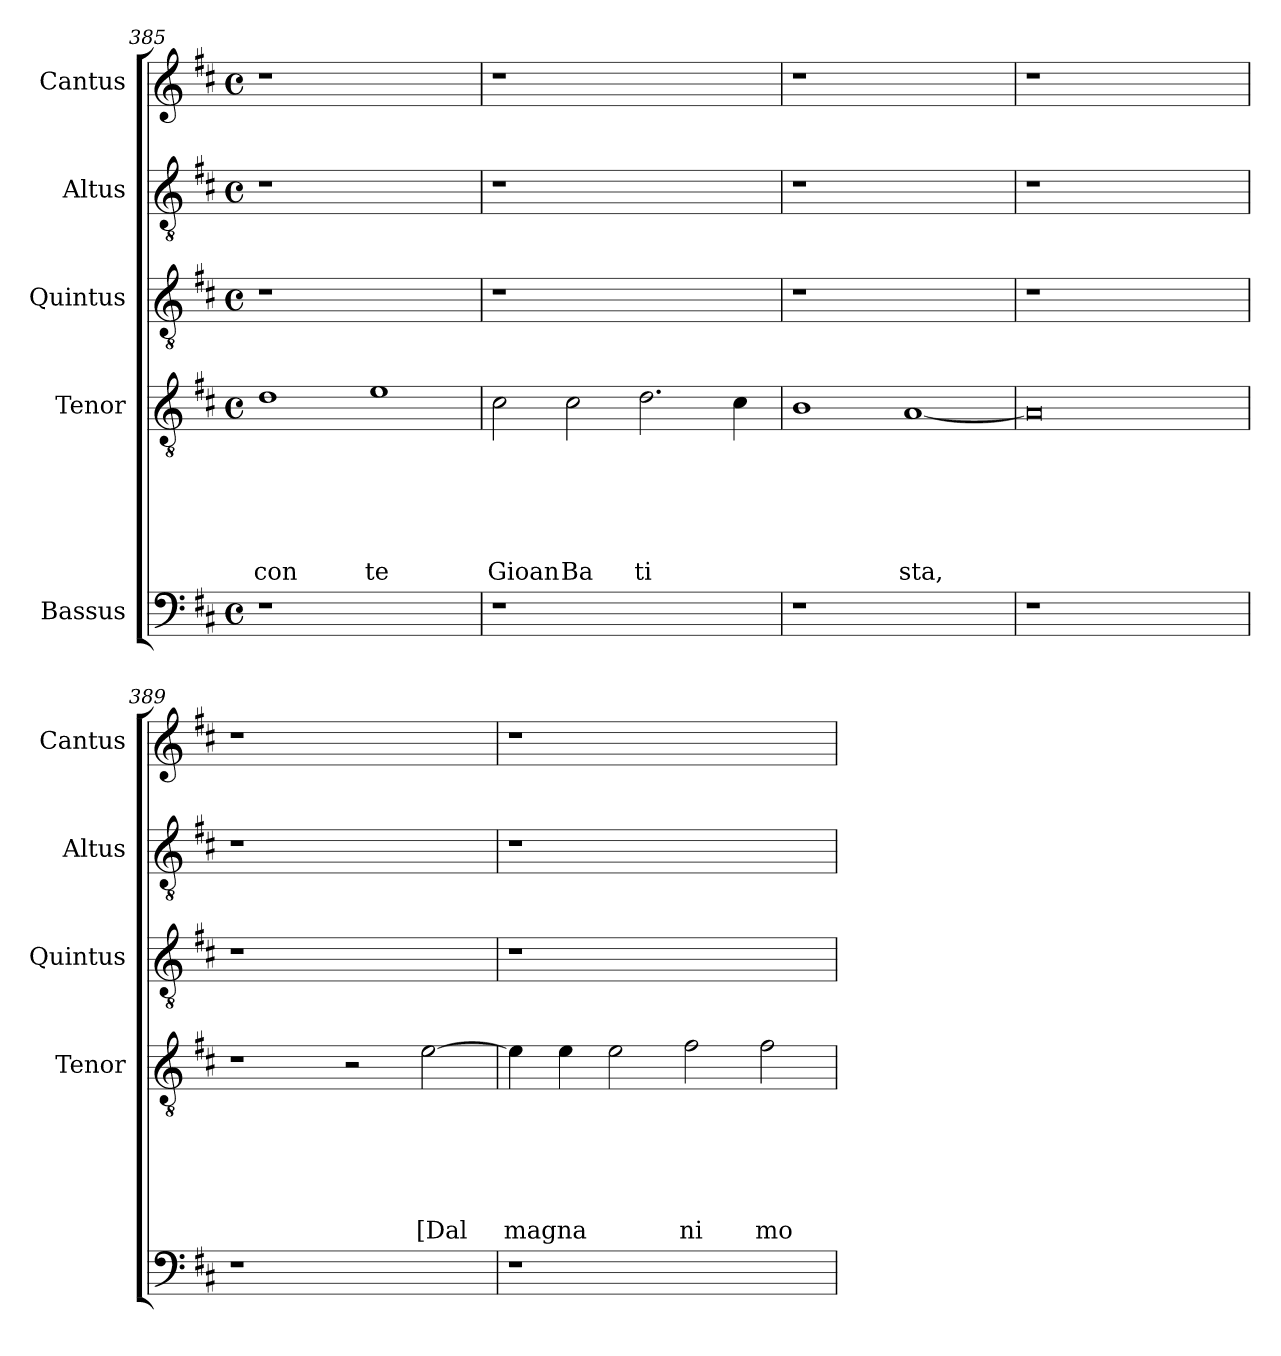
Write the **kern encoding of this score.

**kern	**kern	**text	**text	**text	**text	**text	**text	**kern	**kern	**kern
*part5	*part4	*part4	*part4	*part4	*part4	*part4	*part4	*part3	*part2	*part1
*staff5	*staff4	*staff4	*staff4	*staff4	*staff4	*staff4	*staff4	*staff3	*staff2	*staff1
*I"Bassus	*I"Tenor	*	*	*	*	*	*	*I"Quintus	*I"Altus	*I"Cantus
*	*I'Tenor	*	*	*	*	*	*	*I'Quintus	*I'Altus	*I'Cantus
!!LO:LB:g=z
*clefF4	*clefGv2	*	*	*	*	*	*	*clefGv2	*clefGv2	*clefG2
*k[f#c#]	*k[f#c#]	*	*	*	*	*	*	*k[f#c#]	*k[f#c#]	*k[f#c#]
*D:	*D:	*	*	*	*	*	*	*D:	*D:	*D:
*M4/4	*M4/4	*	*	*	*	*	*	*M4/4	*M4/4	*M4/4
*met(c)	*met(c)	*	*	*	*	*	*	*met(c)	*met(c)	*met(c)
=385	=385	=385	=385	=385	=385	=385	=385	=385	=385	=385
!	!	!	!	!	!	!	!LO:LY:b	!	!	!
1r	1d	.	.	.	.	.	con	1r	1r	1r
!	!	!	!	!	!	!	!LO:LY:b	!	!	!
1ryy	1e	.	.	.	.	.	te	1ryy	1ryy	1ryy
=386	=386	=386	=386	=386	=386	=386	=386	=386	=386	=386
!	!	!	!	!	!	!	!LO:LY:b	!	!	!
1r	2c#\	.	.	.	.	.	Gioan	1r	1r	1r
!	!	!	!	!	!	!	!LO:LY:b	!	!	!
.	2c#\	.	.	.	.	.	Ba	.	.	.
!	!	!	!	!	!	!	!LO:LY:b	!	!	!
1ryy	2.d\	.	.	.	.	.	ti	1ryy	1ryy	1ryy
.	4c#\	.	.	.	.	.	.	.	.	.
=387	=387	=387	=387	=387	=387	=387	=387	=387	=387	=387
1r	1B	.	.	.	.	.	.	1r	1r	1r
!	!	!	!	!	!	!	!LO:LY:b	!	!	!
1ryy	[<1A	.	.	.	.	.	sta,	1ryy	1ryy	1ryy
=388	=388	=388	=388	=388	=388	=388	=388	=388	=388	=388
1r	0A]	.	.	.	.	.	.	1r	1r	1r
1ryy	.	.	.	.	.	.	.	1ryy	1ryy	1ryy
=389	=389	=389	=389	=389	=389	=389	=389	=389	=389	=389
1r	1r	.	.	.	.	.	.	1r	1r	1r
1ryy	2r	.	.	.	.	.	.	1ryy	1ryy	1ryy
!	!	!	!	!	!	!	!LO:LY:b	!	!	!
.	[>2e\	.	.	.	.	.	[Dal	.	.	.
=390	=390	=390	=390	=390	=390	=390	=390	=390	=390	=390
!	!	!	!	!	!	!	!LO:LY:b	!	!	!
1r	4e\]	.	.	.	.	.	magna	1r	1r	1r
.	4e\	.	.	.	.	.	.	.	.	.
.	2e\	.	.	.	.	.	.	.	.	.
!	!	!	!	!	!	!	!LO:LY:b	!	!	!
1ryy	2f#\	.	.	.	.	.	ni	1ryy	1ryy	1ryy
!	!	!	!	!	!	!	!LO:LY:b	!	!	!
.	2f#\	.	.	.	.	.	mo	.	.	.
=	=	=	=	=	=	=	=	=	=	=
*-	*-	*-	*-	*-	*-	*-	*-	*-	*-	*-
